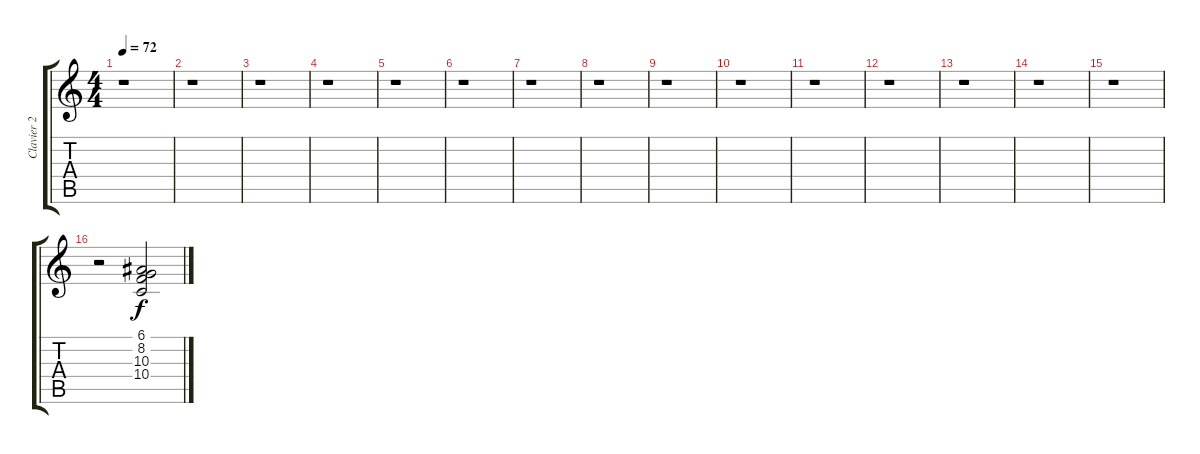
\track ("Clavier 2" "Clavier 2") {instrument choiraahs}
\staff {score tabs}
\tuning (E4 B3 G3 D3 A2 E2) {hide}
\ts (4 4)
\tempo 72
\clef g2
\ks c
r.1{dy f} |
r.1 |
r.1 |
r.1 |
r.1 |
r.1 |
r.1 |
r.1 |
r.1 |
r.1 |
r.1 |
r.1 |
r.1 |
r.1 |
r.1 |
r.2 (6.1 8.2 10.3 10.4).2{volume 11 instrument choiraahs}
